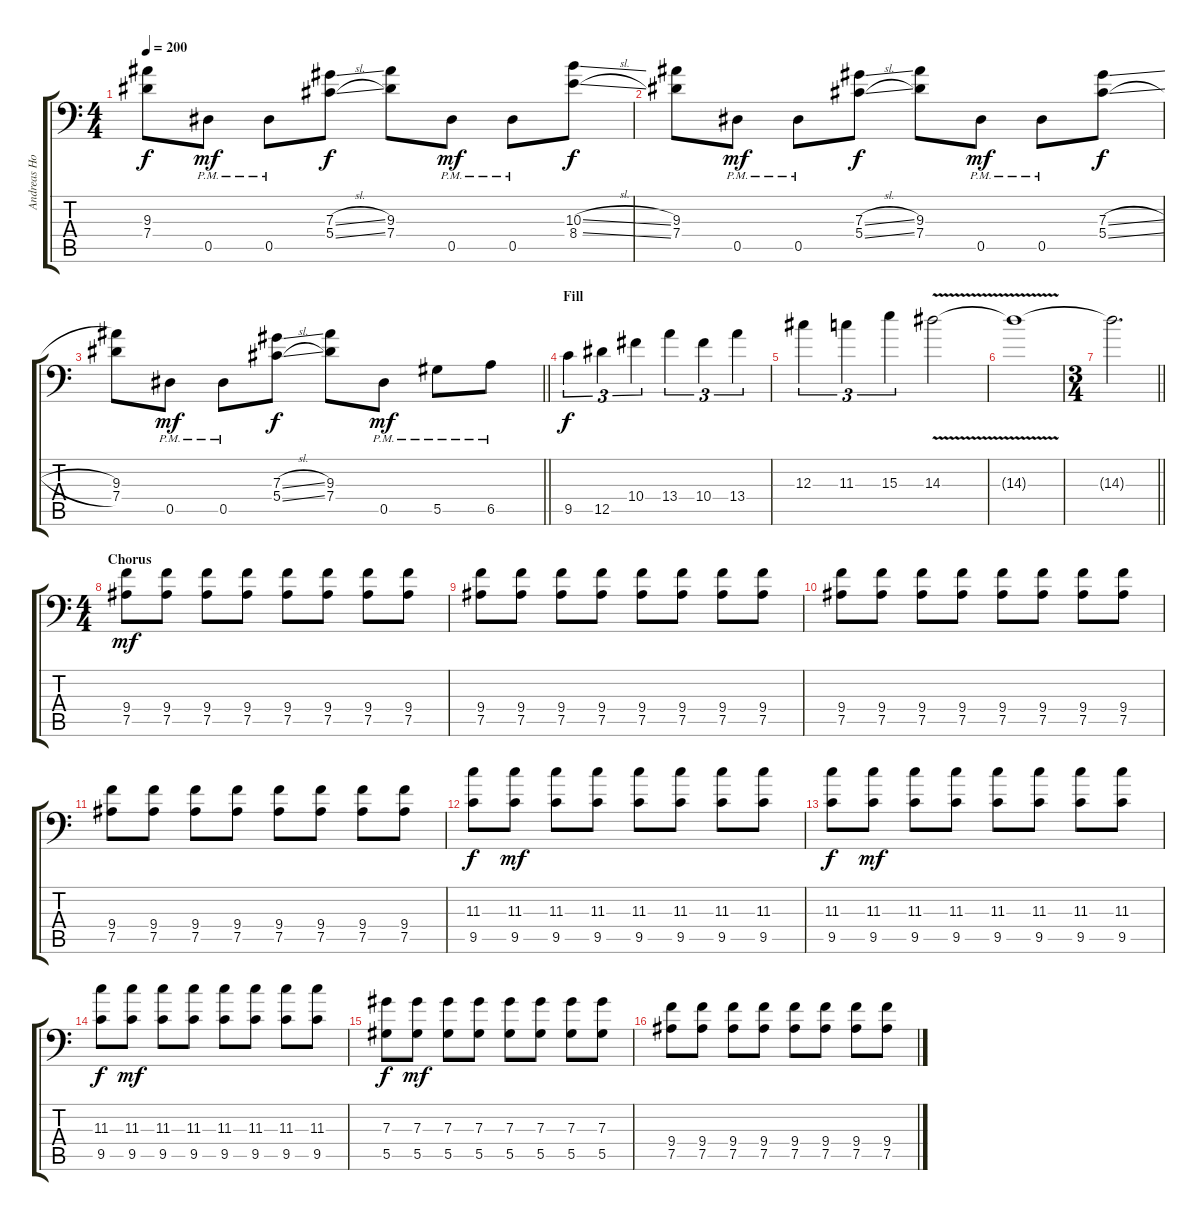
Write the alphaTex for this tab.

\track ("Andreas Holma" "Andreas Ho") {instrument distortionguitar}
\staff {score tabs}
\tuning (Bb3 F3 Db3 Ab2 Eb2 Bb1) {hide}
\ts (4 4)
\tempo 200
\clef f4
\ks c
(9.3 7.4).8{dy f} 0.5{pm}.8{dy mf} 0.5{pm}.8 (7.3{sl} 5.4{sl}).8{dy f} (9.3 7.4).8 0.5{pm}.8{dy mf} 0.5{pm}.8 (10.3{sl} 8.4{sl}).8{dy f} |
(9.3 7.4).8 0.5{pm}.8{dy mf} 0.5{pm}.8 (7.3{sl} 5.4{sl}).8{dy f} (9.3 7.4).8 0.5{pm}.8{dy mf} 0.5{pm}.8 (7.3{sl} 5.4{sl}).8{dy f} |
\barLineRight lightlight
(9.3 7.4).8 0.5{pm}.8{dy mf} 0.5{pm}.8 (7.3{sl} 5.4{sl}).8{dy f} (9.3 7.4).8 0.5{pm}.8{dy mf} 5.5{pm}.8 6.5{pm}.8 |
\section ("" "Fill")
9.5.4{tu (3 2) dy f} 12.5.4{tu (3 2)} 10.4.4{tu (3 2)} 13.4.4{tu (3 2)} 10.4.4{tu (3 2)} 13.4.4{tu (3 2)} |
12.3.4{tu (3 2)} 11.3.4{tu (3 2)} 15.3.4{tu (3 2)} 14.3{v}.2 |
14.3{t}.1 |
\ts (3 4)
\barLineRight lightlight
14.3{t}.2{d} |
\ts (4 4)
\section ("" "Chorus")
(9.4 7.5).8{dy mf} (9.4 7.5).8 (9.4 7.5).8 (9.4 7.5).8 (9.4 7.5).8 (9.4 7.5).8 (9.4 7.5).8 (9.4 7.5).8 |
(9.4 7.5).8 (9.4 7.5).8 (9.4 7.5).8 (9.4 7.5).8 (9.4 7.5).8 (9.4 7.5).8 (9.4 7.5).8 (9.4 7.5).8 |
(9.4 7.5).8 (9.4 7.5).8 (9.4 7.5).8 (9.4 7.5).8 (9.4 7.5).8 (9.4 7.5).8 (9.4 7.5).8 (9.4 7.5).8 |
(9.4 7.5).8 (9.4 7.5).8 (9.4 7.5).8 (9.4 7.5).8 (9.4 7.5).8 (9.4 7.5).8 (9.4 7.5).8 (9.4 7.5).8 |
(11.3 9.5).8{dy f} (11.3 9.5).8{dy mf} (11.3 9.5).8 (11.3 9.5).8 (11.3 9.5).8 (11.3 9.5).8 (11.3 9.5).8 (11.3 9.5).8 |
(11.3 9.5).8{dy f} (11.3 9.5).8{dy mf} (11.3 9.5).8 (11.3 9.5).8 (11.3 9.5).8 (11.3 9.5).8 (11.3 9.5).8 (11.3 9.5).8 |
(11.3 9.5).8{dy f} (11.3 9.5).8{dy mf} (11.3 9.5).8 (11.3 9.5).8 (11.3 9.5).8 (11.3 9.5).8 (11.3 9.5).8 (11.3 9.5).8 |
(7.3 5.5).8{dy f} (7.3 5.5).8{dy mf} (7.3 5.5).8 (7.3 5.5).8 (7.3 5.5).8 (7.3 5.5).8 (7.3 5.5).8 (7.3 5.5).8 |
(9.4 7.5).8 (9.4 7.5).8 (9.4 7.5).8 (9.4 7.5).8 (9.4 7.5).8 (9.4 7.5).8 (9.4 7.5).8 (9.4 7.5).8
